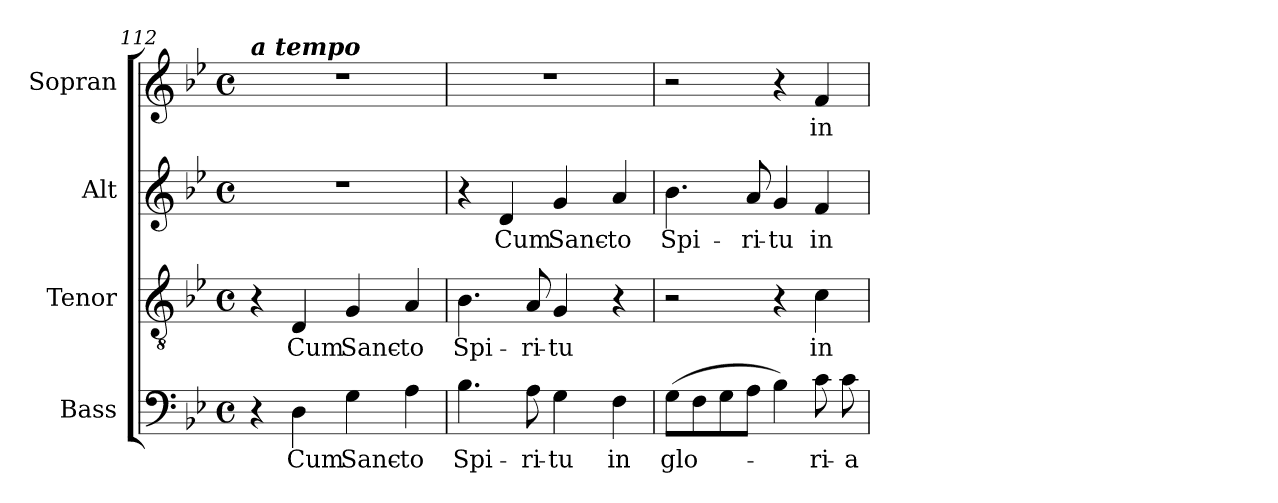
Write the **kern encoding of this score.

**kern	**text	**kern	**text	**kern	**text	**kern	**text
*part4	*part4	*part3	*part3	*part2	*part2	*part1	*part1
*staff4	*staff4	*staff3	*staff3	*staff2	*staff2	*staff1	*staff1
*I"Bass	*	*I"Tenor	*	*I"Alt	*	*I"Sopran	*
*I'B.	*	*I'T.	*	*I'A.	*	*I'S.	*
!!LO:PB:g=z
*clefF4	*	*clefGv2	*	*clefG2	*	*clefG2	*
*k[b-e-]	*	*k[b-e-]	*	*k[b-e-]	*	*k[b-e-]	*
*B-:	*	*B-:	*	*B-:	*	*B-:	*
*M4/4	*	*M4/4	*	*M4/4	*	*M4/4	*
*met(c)	*	*met(c)	*	*met(c)	*	*met(c)	*
=112	=112	=112	=112	=112	=112	=112	=112
!	!	!	!	!	!	!LO:TX:a:Bi:t=a tempo	!
4r	.	4r	.	1r	.	1r	.
!	!LO:LY:b	!	!LO:LY:b	!	!	!	!
4D\	Cum	4D/	Cum	.	.	.	.
!	!LO:LY:b	!	!LO:LY:b	!	!	!	!
4G\	Sanc-	4G/	Sanc-	.	.	.	.
!	!LO:LY:b	!	!LO:LY:b	!	!	!	!
4A\	-to	4A/	-to	.	.	.	.
=113	=113	=113	=113	=113	=113	=113	=113
!	!LO:LY:b	!	!LO:LY:b	!	!	!	!
4.B-\	Spi-	4.B-\	Spi-	4r	.	1r	.
!	!	!	!	!	!LO:LY:b	!	!
.	.	.	.	4d/	Cum	.	.
!	!LO:LY:b	!	!LO:LY:b	!	!	!	!
8A\	-ri-	8A/	-ri-	.	.	.	.
!	!LO:LY:b	!	!LO:LY:b	!	!LO:LY:b	!	!
4G\	-tu	4G/	-tu	4g/	Sanc-	.	.
!	!LO:LY:b	!	!	!	!LO:LY:b	!	!
4F\	in	4r	.	4a/	-to	.	.
=114	=114	=114	=114	=114	=114	=114	=114
!	!LO:LY:b	!	!	!	!LO:LY:b	!	!
(>8G\L	glo-	2r	.	4.b-\	Spi-	2r	.
8F\	.	.	.	.	.	.	.
8G\	.	.	.	.	.	.	.
!	!	!	!	!	!LO:LY:b	!	!
8A\J	.	.	.	8a/	-ri-	.	.
!	!	!	!	!	!LO:LY:b	!	!
4B-\)	.	4r	.	4g/	-tu	4r	.
!	!LO:LY:b	!	!LO:LY:b	!	!LO:LY:b	!	!LO:LY:b
8c\	-ri-	4c\	in	4f/	in	4f/	in
!	!LO:LY:b	!	!	!	!	!	!
8c\	-a	.	.	.	.	.	.
=	=	=	=	=	=	=	=
*-	*-	*-	*-	*-	*-	*-	*-
